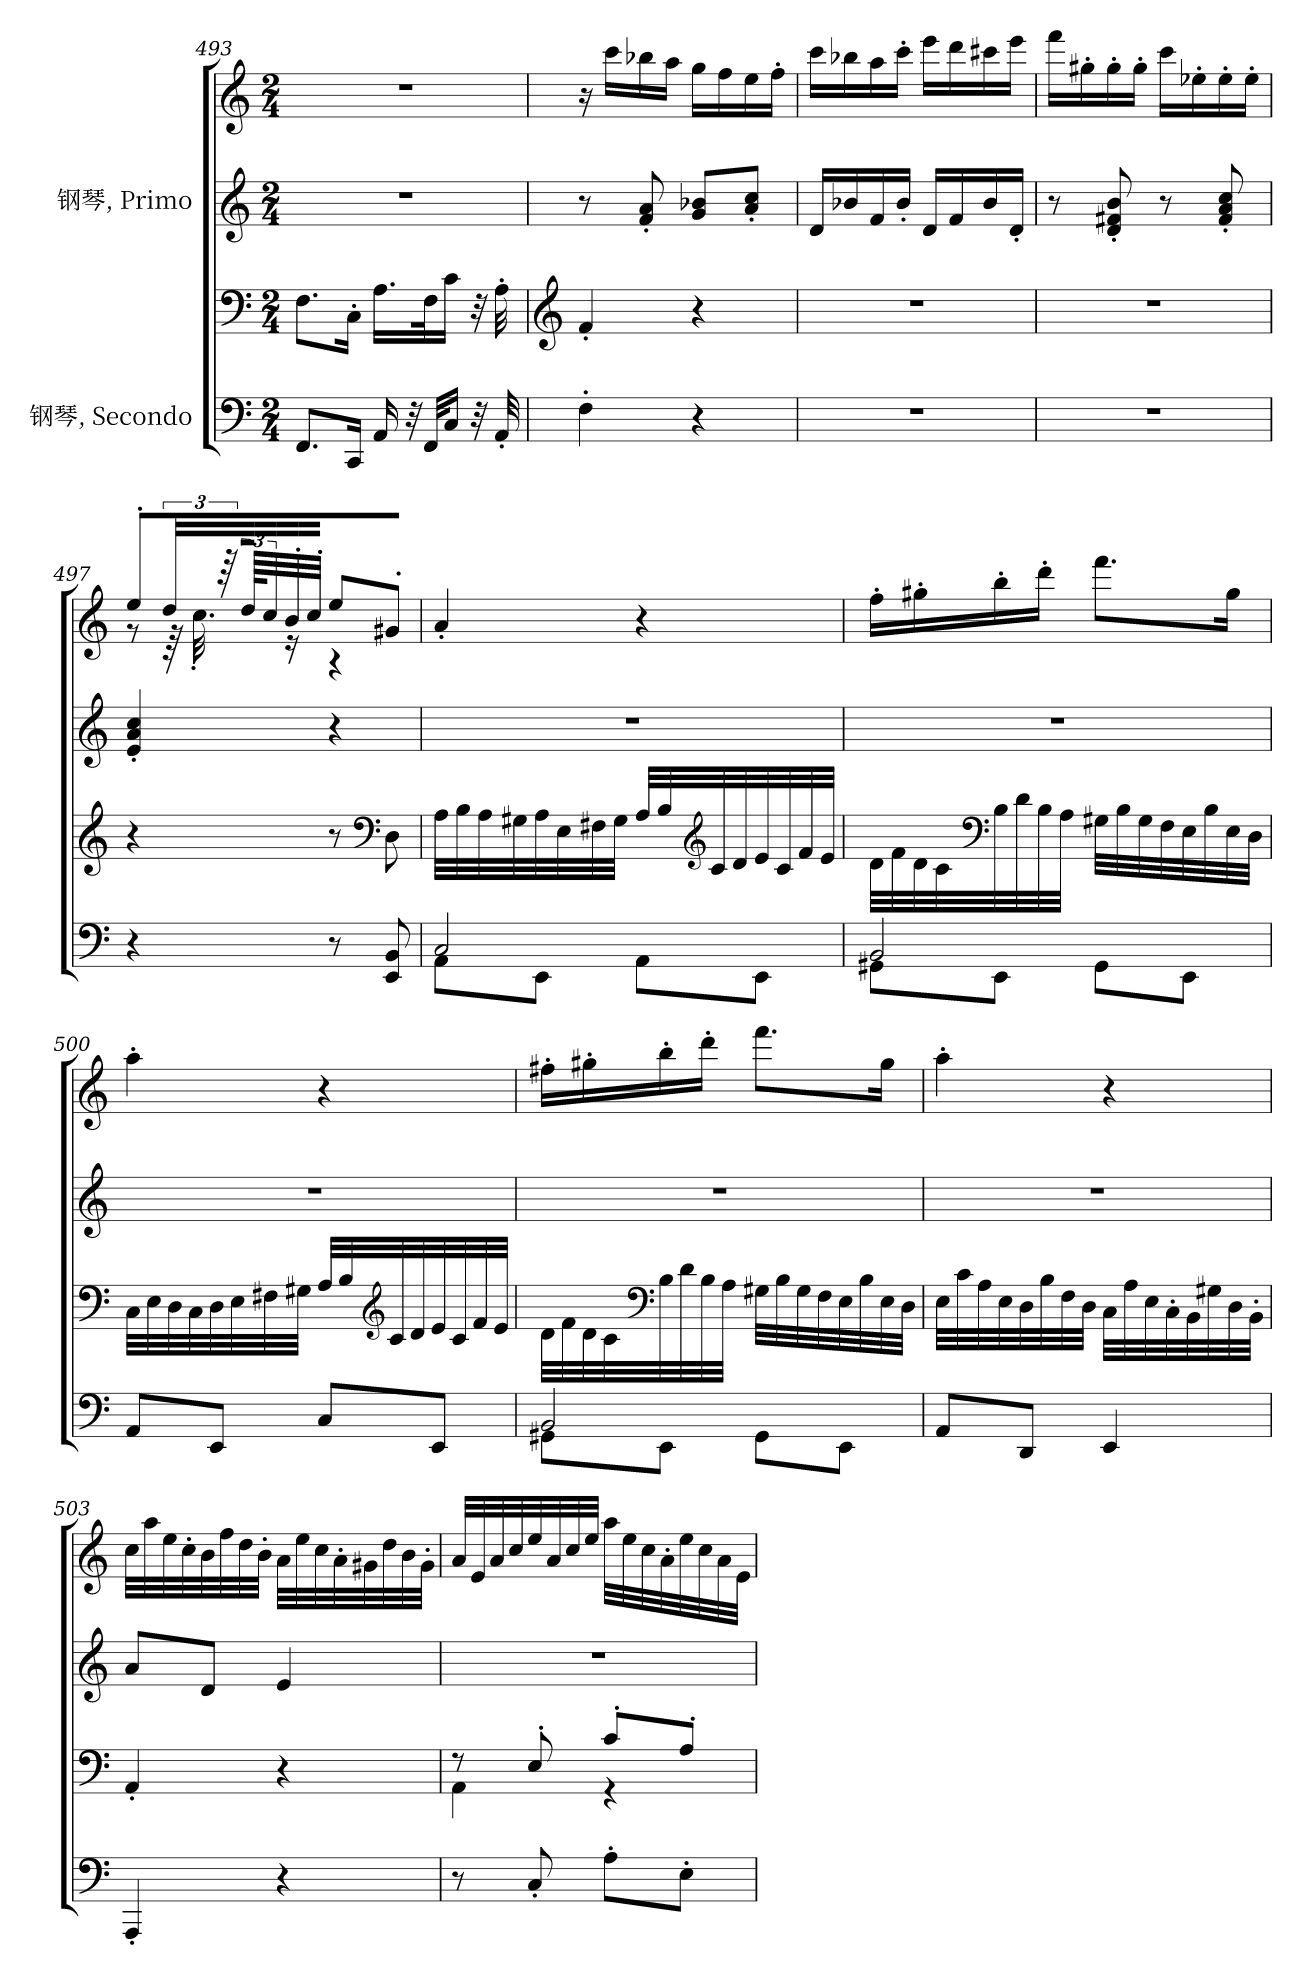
**kern	**kern	**kern	**kern
*part2	*part2	*part1	*part1
*staff4	*staff3	*staff2	*staff1
*I"钢琴, Secondo	*	*I"钢琴, Primo	*
*clefF4	*clefF4	*clefG2	*clefG2
*k[]	*k[]	*k[]	*k[]
*M2/4	*M2/4	*M2/4	*M2/4
=493	=493	=493	=493
8.FF/L	8.F\L	2r	2r
16CC/Jk	16C'\Jk	.	.
16AA/	16.A\LL	.	.
32r	.	.	.
32FF/KLL	32F\K	.	.
16C/JJ	16c\JJ	.	.
32r	32r	.	.
32AA'/	32A'\	.	.
!!LO:PB:g=z
=494	=494	=494	=494
*	*clefG2	*	*
4F'\	4f'/	8r	16r
.	.	.	16ccc\LL
.	.	8f/' 8a/'	16bb-X\
.	.	.	16aa\JJ
4r	4r	8g/ 8b-X/L	16gg\LL
.	.	.	16ff\
.	.	8a/' 8cc/'J	16ee\
.	.	.	16ff'\JJ
=495	=495	=495	=495
2r	2r	16d/LL	16ccc\LL
.	.	16b-X/	16bb-X\
.	.	16f/	16aa\
.	.	16b-'/JJ	16ccc'\JJ
.	.	16d/LL	16eee\LL
.	.	16f/	16ddd\
.	.	16b-/	16ccc#X\
.	.	16d'/JJ	16eee\JJ
=496	=496	=496	=496
2r	2r	8r	16fff\LL
.	.	.	16gg#X'\
.	.	8d/' 8f#X/' 8b/'	16gg#'\
.	.	.	16gg#'\JJ
.	.	8r	16ccc\LL
.	.	.	16ee-X'\
.	.	8f#/' 8a/' 8cc/'	16ee-'\
.	.	.	16ee-'\JJ
!!LO:LB:g=z
=497	=497	=497	=497
*	*	*	*^
4r	4r	4e/' 4a/' 4cc/'	8ee'/L	8r
.	.	.	48dd/Jkk	64r
.	.	.	.	32.cc'\
.	.	.	96r	.
.	.	.	96dd/KLLL	.
.	.	.	48cc/	.
.	.	.	32b'/	16r
.	.	.	32cc'/JJJ	.
8r	8r	4r	8ee/L	4r
*	*clefF4	*	*	*
8EE/ 8BB/	8D\	.	8g#X'/J	.
*	*	*	*v	*v
=498	=498	=498	=498
*^	*	*	*
2C/	8AA\L	32A\LLL	2r	4a'/
.	.	32B\	.	.
.	.	32A\	.	.
.	.	32G#X\	.	.
.	8EE\J	32A\	.	.
.	.	32E\	.	.
.	.	32F#X\	.	.
.	.	32G#\JJJ	.	.
.	8AA\L	32A/LLL	.	4r
.	.	32B/	.	.
*	*	*clefG2	*	*
.	.	32c/	.	.
.	.	32d/	.	.
.	8EE\J	32e/	.	.
.	.	32c/	.	.
.	.	32f/	.	.
.	.	32e/JJJ	.	.
!!LO:LB:g=z
=499	=499	=499	=499	=499
2BB/	8GG#X\L	32d\LLL	2r	16ff'\LL
.	.	32f\	.	.
.	.	32d\	.	16gg#X'\
.	.	32c\	.	.
*	*	*clefF4	*	*
.	8EE\J	32B\	.	16bb'\
.	.	32d\	.	.
.	.	32B\	.	16ddd'\JJ
.	.	32A\JJJ	.	.
.	8GG#\L	32G#X\LLL	.	8.fff\L
.	.	32B\	.	.
.	.	32G#\	.	.
.	.	32F\	.	.
.	8EE\J	32E\	.	.
.	.	32B\	.	.
.	.	32E\	.	16gg#\Jk
.	.	32D\JJJ	.	.
*v	*v	*	*	*
=500	=500	=500	=500
8AA/L	32C\LLL	2r	4aa'\
.	32E\	.	.
.	32D\	.	.
.	32C\	.	.
8EE/J	32D\	.	.
.	32E\	.	.
.	32F#X\	.	.
.	32G#X\JJJ	.	.
8C/L	32A/LLL	.	4r
.	32B/	.	.
*	*clefG2	*	*
.	32c/	.	.
.	32d/	.	.
8EE/J	32e/	.	.
.	32c/	.	.
.	32f/	.	.
.	32e/JJJ	.	.
!!LO:PB:g=z
=501	=501	=501	=501
*^	*	*	*
2BB/	8GG#X\L	32d\LLL	2r	16ff#X'\LL
.	.	32f\	.	.
.	.	32d\	.	16gg#X'\
.	.	32c\	.	.
*	*	*clefF4	*	*
.	8EE\J	32B\	.	16bb'\
.	.	32d\	.	.
.	.	32B\	.	16ddd'\JJ
.	.	32A\JJJ	.	.
.	8GG#\L	32G#X\LLL	.	8.fff\L
.	.	32B\	.	.
.	.	32G#\	.	.
.	.	32F\	.	.
.	8EE\J	32E\	.	.
.	.	32B\	.	.
.	.	32E\	.	16gg#\Jk
.	.	32D\JJJ	.	.
*v	*v	*	*	*
=502	=502	=502	=502
8AA/L	32E\LLL	2r	4aa'\
.	32c\	.	.
.	32A\	.	.
.	32E\	.	.
8DD/J	32D\	.	.
.	32B\	.	.
.	32F\	.	.
.	32D\JJJ	.	.
4EE/	32C\LLL	.	4r
.	32A\	.	.
.	32E\	.	.
.	32C'\	.	.
.	32BB\	.	.
.	32G#X\	.	.
.	32D\	.	.
.	32BB'\JJJ	.	.
!!LO:LB:g=z
=503	=503	=503	=503
4AAA'/	4AA'/	8a/L	32cc\LLL
.	.	.	32aa\
.	.	.	32ee\
.	.	.	32cc'\
.	.	8d/J	32b\
.	.	.	32ff\
.	.	.	32dd\
.	.	.	32b'\JJJ
4r	4r	4e/	32a\LLL
.	.	.	32ee\
.	.	.	32cc\
.	.	.	32a'\
.	.	.	32g#X\
.	.	.	32dd\
.	.	.	32b\
.	.	.	32g#'\JJJ
=504	=504	=504	=504
*	*^	*	*
8r	8r	4AA\	2r	32a/LLL
.	.	.	.	32e/
.	.	.	.	32a/
.	.	.	.	32cc/
8C'/	8E'/	.	.	32ee/
.	.	.	.	32a/
.	.	.	.	32cc/
.	.	.	.	32ee/JJJ
8A'\L	8c'/L	4r	.	32aa\LLL
.	.	.	.	32ee\
.	.	.	.	32cc\
.	.	.	.	32a'\
8E'\J	8A'/J	.	.	32ee\
.	.	.	.	32cc\
.	.	.	.	32a\
.	.	.	.	32e\JJJ
*	*v	*v	*	*
=	=	=	=
*-	*-	*-	*-
